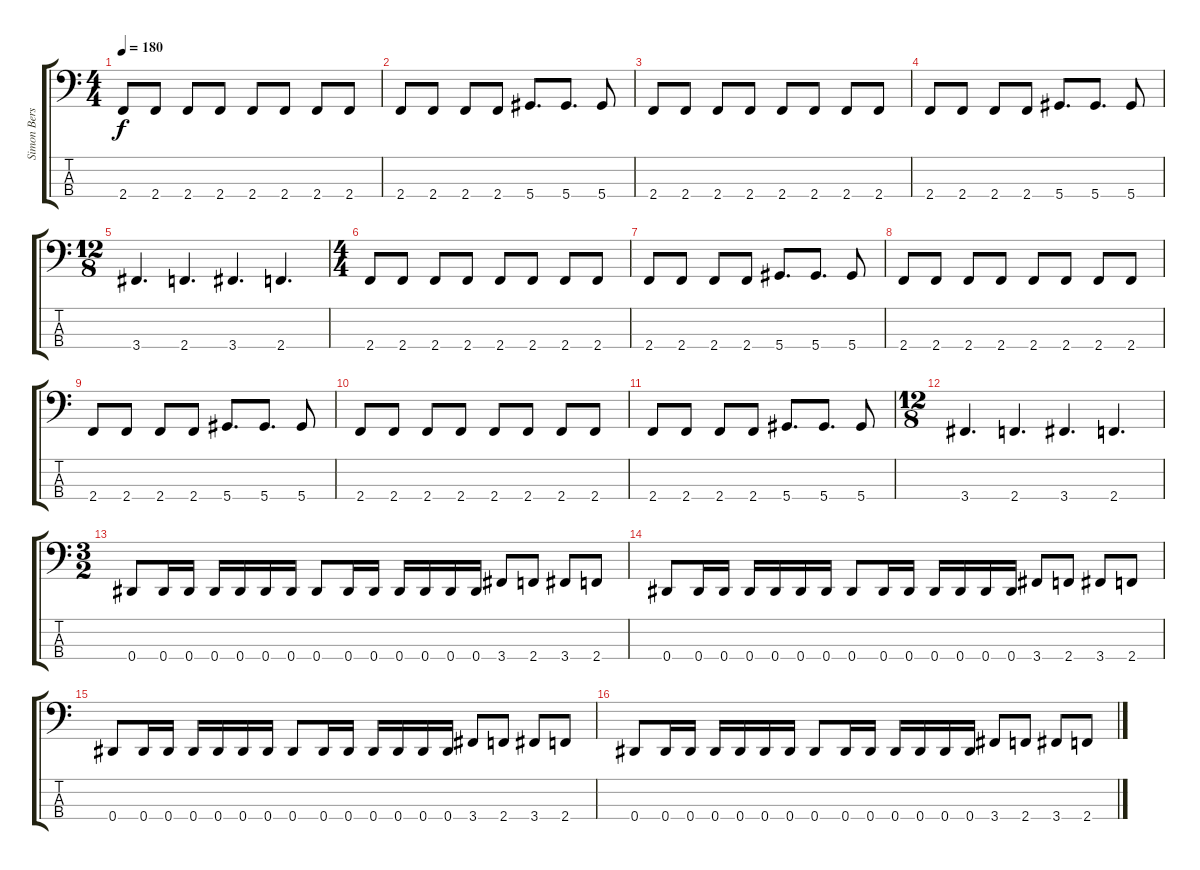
\track ("Simon Berserker" "Simon Bers") {instrument electricbasspick}
\staff {score tabs}
\tuning (Gb2 Db2 Ab1 Eb1) {hide}
\ts (4 4)
\tempo 180
\clef f4
\ks c
2.4.8{dy f} 2.4.8 2.4.8 2.4.8 2.4.8 2.4.8 2.4.8 2.4.8 |
2.4.8 2.4.8 2.4.8 2.4.8 5.4.8{d} 5.4.8{d} 5.4.8 |
2.4.8 2.4.8 2.4.8 2.4.8 2.4.8 2.4.8 2.4.8 2.4.8 |
2.4.8 2.4.8 2.4.8 2.4.8 5.4.8{d} 5.4.8{d} 5.4.8 |
\ts (12 8)
3.4.4{d} 2.4.4{d} 3.4.4{d} 2.4.4{d} |
\ts (4 4)
2.4.8 2.4.8 2.4.8 2.4.8 2.4.8 2.4.8 2.4.8 2.4.8 |
2.4.8 2.4.8 2.4.8 2.4.8 5.4.8{d} 5.4.8{d} 5.4.8 |
2.4.8 2.4.8 2.4.8 2.4.8 2.4.8 2.4.8 2.4.8 2.4.8 |
2.4.8 2.4.8 2.4.8 2.4.8 5.4.8{d} 5.4.8{d} 5.4.8 |
2.4.8 2.4.8 2.4.8 2.4.8 2.4.8 2.4.8 2.4.8 2.4.8 |
2.4.8 2.4.8 2.4.8 2.4.8 5.4.8{d} 5.4.8{d} 5.4.8 |
\ts (12 8)
3.4.4{d} 2.4.4{d} 3.4.4{d} 2.4.4{d} |
\ts (3 2)
0.4.8 0.4.16 0.4.16 0.4.16 0.4.16 0.4.16 0.4.16 0.4.8 0.4.16 0.4.16 0.4.16 0.4.16 0.4.16 0.4.16 3.4.8 2.4.8 3.4.8 2.4.8 |
0.4.8 0.4.16 0.4.16 0.4.16 0.4.16 0.4.16 0.4.16 0.4.8 0.4.16 0.4.16 0.4.16 0.4.16 0.4.16 0.4.16 3.4.8 2.4.8 3.4.8 2.4.8 |
0.4.8 0.4.16 0.4.16 0.4.16 0.4.16 0.4.16 0.4.16 0.4.8 0.4.16 0.4.16 0.4.16 0.4.16 0.4.16 0.4.16 3.4.8 2.4.8 3.4.8 2.4.8 |
0.4.8 0.4.16 0.4.16 0.4.16 0.4.16 0.4.16 0.4.16 0.4.8 0.4.16 0.4.16 0.4.16 0.4.16 0.4.16 0.4.16 3.4.8 2.4.8 3.4.8 2.4.8
